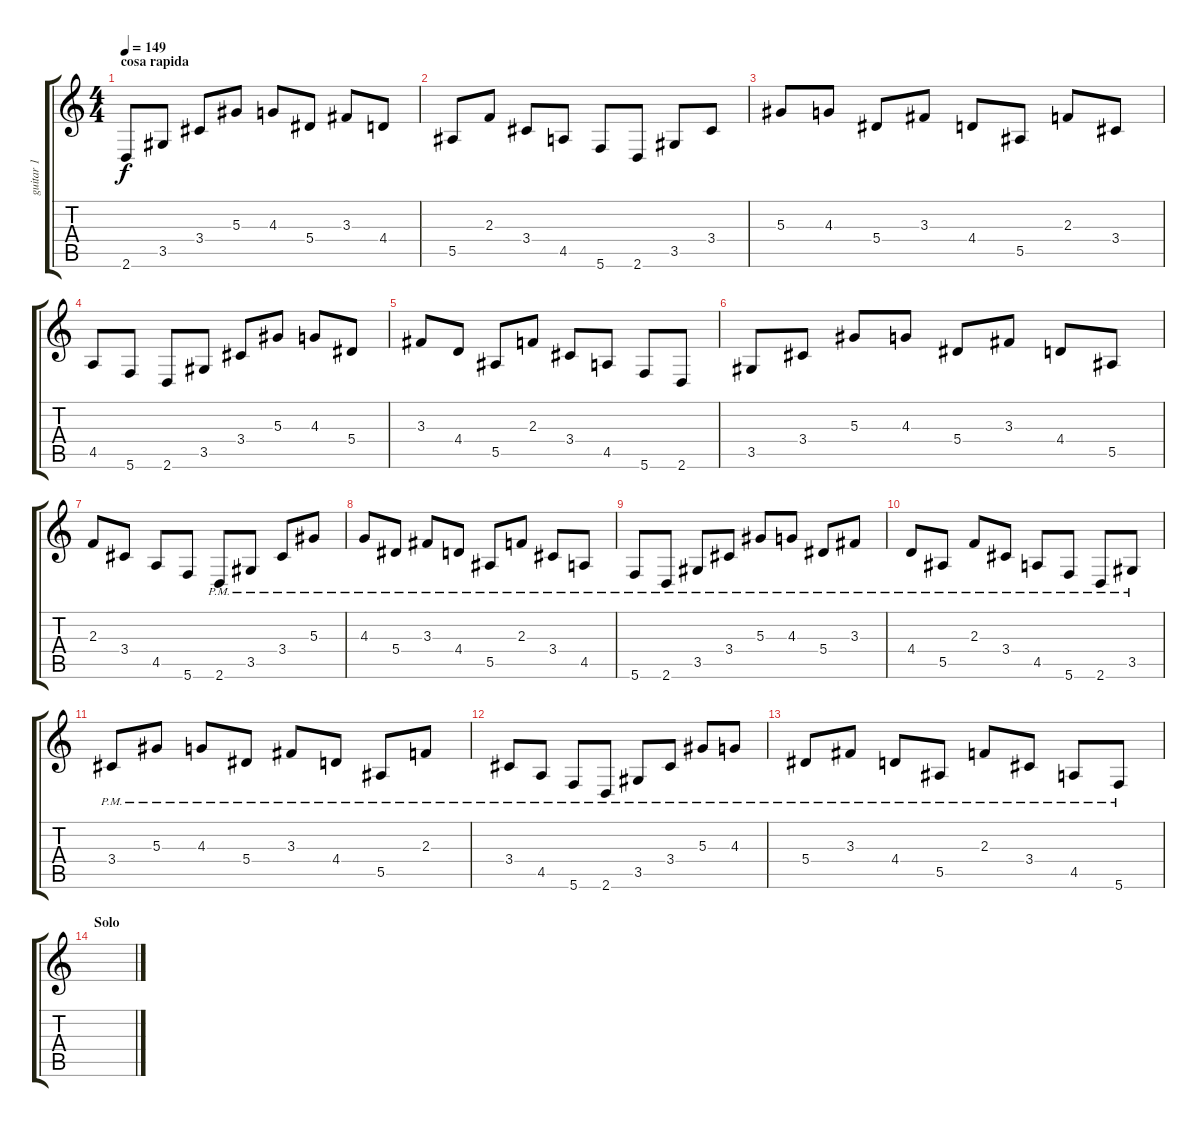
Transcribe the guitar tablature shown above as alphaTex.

\track ("guitar 1" "guitar 1") {instrument overdrivenguitar}
\staff {score tabs}
\tuning (C4 G3 Eb3 Bb2 F2 C2) {hide}
\ts (4 4)
\section ("" "cosa rapida")
\tempo 149
\clef g2
\ks c
2.6.8{dy f} 3.5.8 3.4.8 5.3.8 4.3.8 5.4.8 3.3.8 4.4.8 |
5.5.8 2.3.8 3.4.8 4.5.8 5.6.8 2.6.8 3.5.8 3.4.8 |
5.3.8 4.3.8 5.4.8 3.3.8 4.4.8 5.5.8 2.3.8 3.4.8 |
4.5.8 5.6.8 2.6.8 3.5.8 3.4.8 5.3.8 4.3.8 5.4.8 |
3.3.8 4.4.8 5.5.8 2.3.8 3.4.8 4.5.8 5.6.8 2.6.8 |
3.5.8 3.4.8 5.3.8 4.3.8 5.4.8 3.3.8 4.4.8 5.5.8 |
2.3.8 3.4.8 4.5.8 5.6.8 2.6{pm}.8 3.5{pm}.8 3.4{pm}.8 5.3{pm}.8 |
4.3{pm}.8 5.4{pm}.8 3.3{pm}.8 4.4{pm}.8 5.5{pm}.8 2.3{pm}.8 3.4{pm}.8 4.5{pm}.8 |
5.6{pm}.8 2.6{pm}.8 3.5{pm}.8 3.4{pm}.8 5.3{pm}.8 4.3{pm}.8 5.4{pm}.8 3.3{pm}.8 |
4.4{pm}.8 5.5{pm}.8 2.3{pm}.8 3.4{pm}.8 4.5{pm}.8 5.6{pm}.8 2.6{pm}.8 3.5{pm}.8 |
3.4{pm}.8 5.3{pm}.8 4.3{pm}.8 5.4{pm}.8 3.3{pm}.8 4.4{pm}.8 5.5{pm}.8 2.3{pm}.8 |
3.4{pm}.8 4.5{pm}.8 5.6{pm}.8 2.6{pm}.8 3.5{pm}.8 3.4{pm}.8 5.3{pm}.8 4.3{pm}.8 |
5.4{pm}.8 3.3{pm}.8 4.4{pm}.8 5.5{pm}.8 2.3{pm}.8 3.4{pm}.8 4.5{pm}.8 5.6{pm}.8 |
\section ("" "Solo")
